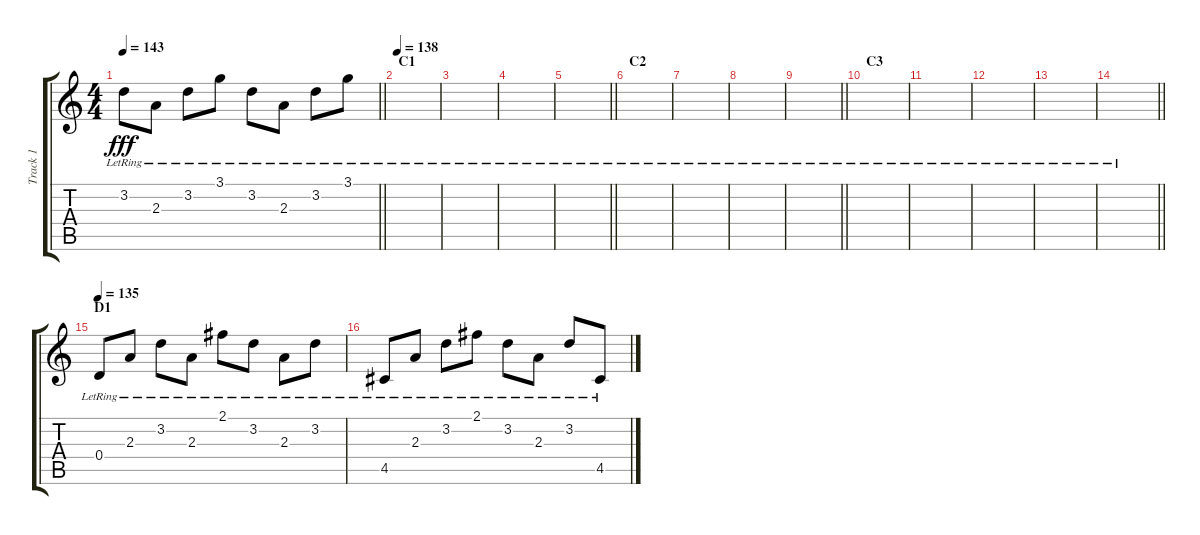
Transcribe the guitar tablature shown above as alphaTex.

\track ("Track 1" "Track 1") {instrument acousticguitarsteel}
\staff {score tabs}
\tuning (E4 B3 G3 D3 A2 E2) {hide}
\ts (4 4)
\tempo 143
\clef g2
\barLineRight lightlight
\ks c
3.2{lr}.8{dy fff} 2.3{lr}.8 3.2{lr}.8 3.1{lr}.8 3.2{lr}.8 2.3{lr}.8 3.2{lr}.8 3.1{lr}.8 |
\section ("" "C1")
\tempo 138
|
|
|
\barLineRight lightlight
|
\section ("" "C2")
|
|
|
\barLineRight lightlight
|
\section ("" "C3")
|
|
|
|
\barLineRight lightlight
|
\section ("" "D1")
\tempo 135
0.4{lr}.8 2.3{lr}.8 3.2{lr}.8 2.3{lr}.8 2.1{lr}.8 3.2{lr}.8 2.3{lr}.8 3.2{lr}.8 |
4.5{lr}.8 2.3{lr}.8 3.2{lr}.8 2.1{lr}.8 3.2{lr}.8 2.3{lr}.8 3.2{lr}.8 4.5{lr}.8
